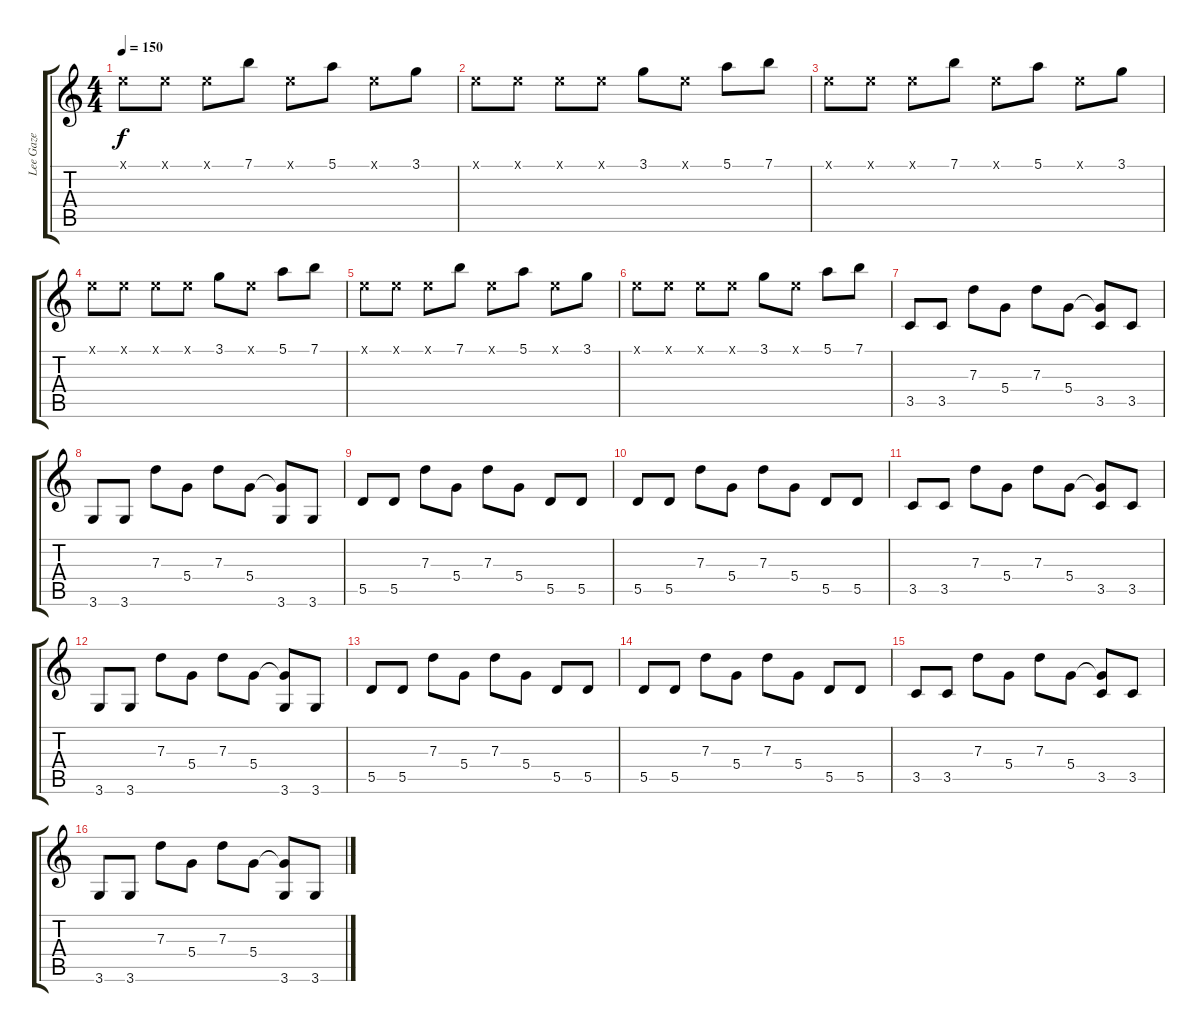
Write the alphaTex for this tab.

\track ("Lee Gaze" "Lee Gaze") {instrument electricguitarjazz}
\staff {score tabs}
\tuning (E4 B3 G3 D3 A2 E2) {hide}
\ts (4 4)
\tempo 150
\clef g2
\ks c
0.1{x}.8{dy f} 0.1{x}.8 0.1{x}.8 7.1.8 0.1{x}.8 5.1.8 0.1{x}.8 3.1.8 |
0.1{x}.8 0.1{x}.8 0.1{x}.8 0.1{x}.8 3.1.8 0.1{x}.8 5.1.8 7.1.8 |
0.1{x}.8{instrument electricguitarjazz} 0.1{x}.8 0.1{x}.8 7.1.8 0.1{x}.8 5.1.8 0.1{x}.8 3.1.8 |
0.1{x}.8 0.1{x}.8 0.1{x}.8 0.1{x}.8 3.1.8 0.1{x}.8 5.1.8 7.1.8 |
0.1{x}.8 0.1{x}.8 0.1{x}.8 7.1.8 0.1{x}.8 5.1.8 0.1{x}.8 3.1.8 |
0.1{x}.8 0.1{x}.8 0.1{x}.8 0.1{x}.8 3.1.8 0.1{x}.8 5.1.8 7.1.8 |
3.5.8 3.5.8 7.3.8 5.4.8 7.3.8 5.4.8 (5.4{t} 3.5).8 3.5.8 |
3.6.8 3.6.8 7.3.8 5.4.8 7.3.8 5.4.8 (5.4{t} 3.6).8 3.6.8 |
5.5.8 5.5.8 7.3.8 5.4.8 7.3.8 5.4.8 5.5.8 5.5.8 |
5.5.8 5.5.8 7.3.8 5.4.8 7.3.8 5.4.8 5.5.8 5.5.8 |
3.5.8 3.5.8 7.3.8 5.4.8 7.3.8 5.4.8 (5.4{t} 3.5).8 3.5.8 |
3.6.8 3.6.8 7.3.8 5.4.8 7.3.8 5.4.8 (5.4{t} 3.6).8 3.6.8 |
5.5.8 5.5.8 7.3.8 5.4.8 7.3.8 5.4.8 5.5.8 5.5.8 |
5.5.8 5.5.8 7.3.8 5.4.8 7.3.8 5.4.8 5.5.8 5.5.8 |
3.5.8 3.5.8 7.3.8 5.4.8 7.3.8 5.4.8 (5.4{t} 3.5).8 3.5.8 |
3.6.8 3.6.8 7.3.8 5.4.8 7.3.8 5.4.8 (5.4{t} 3.6).8 3.6.8
